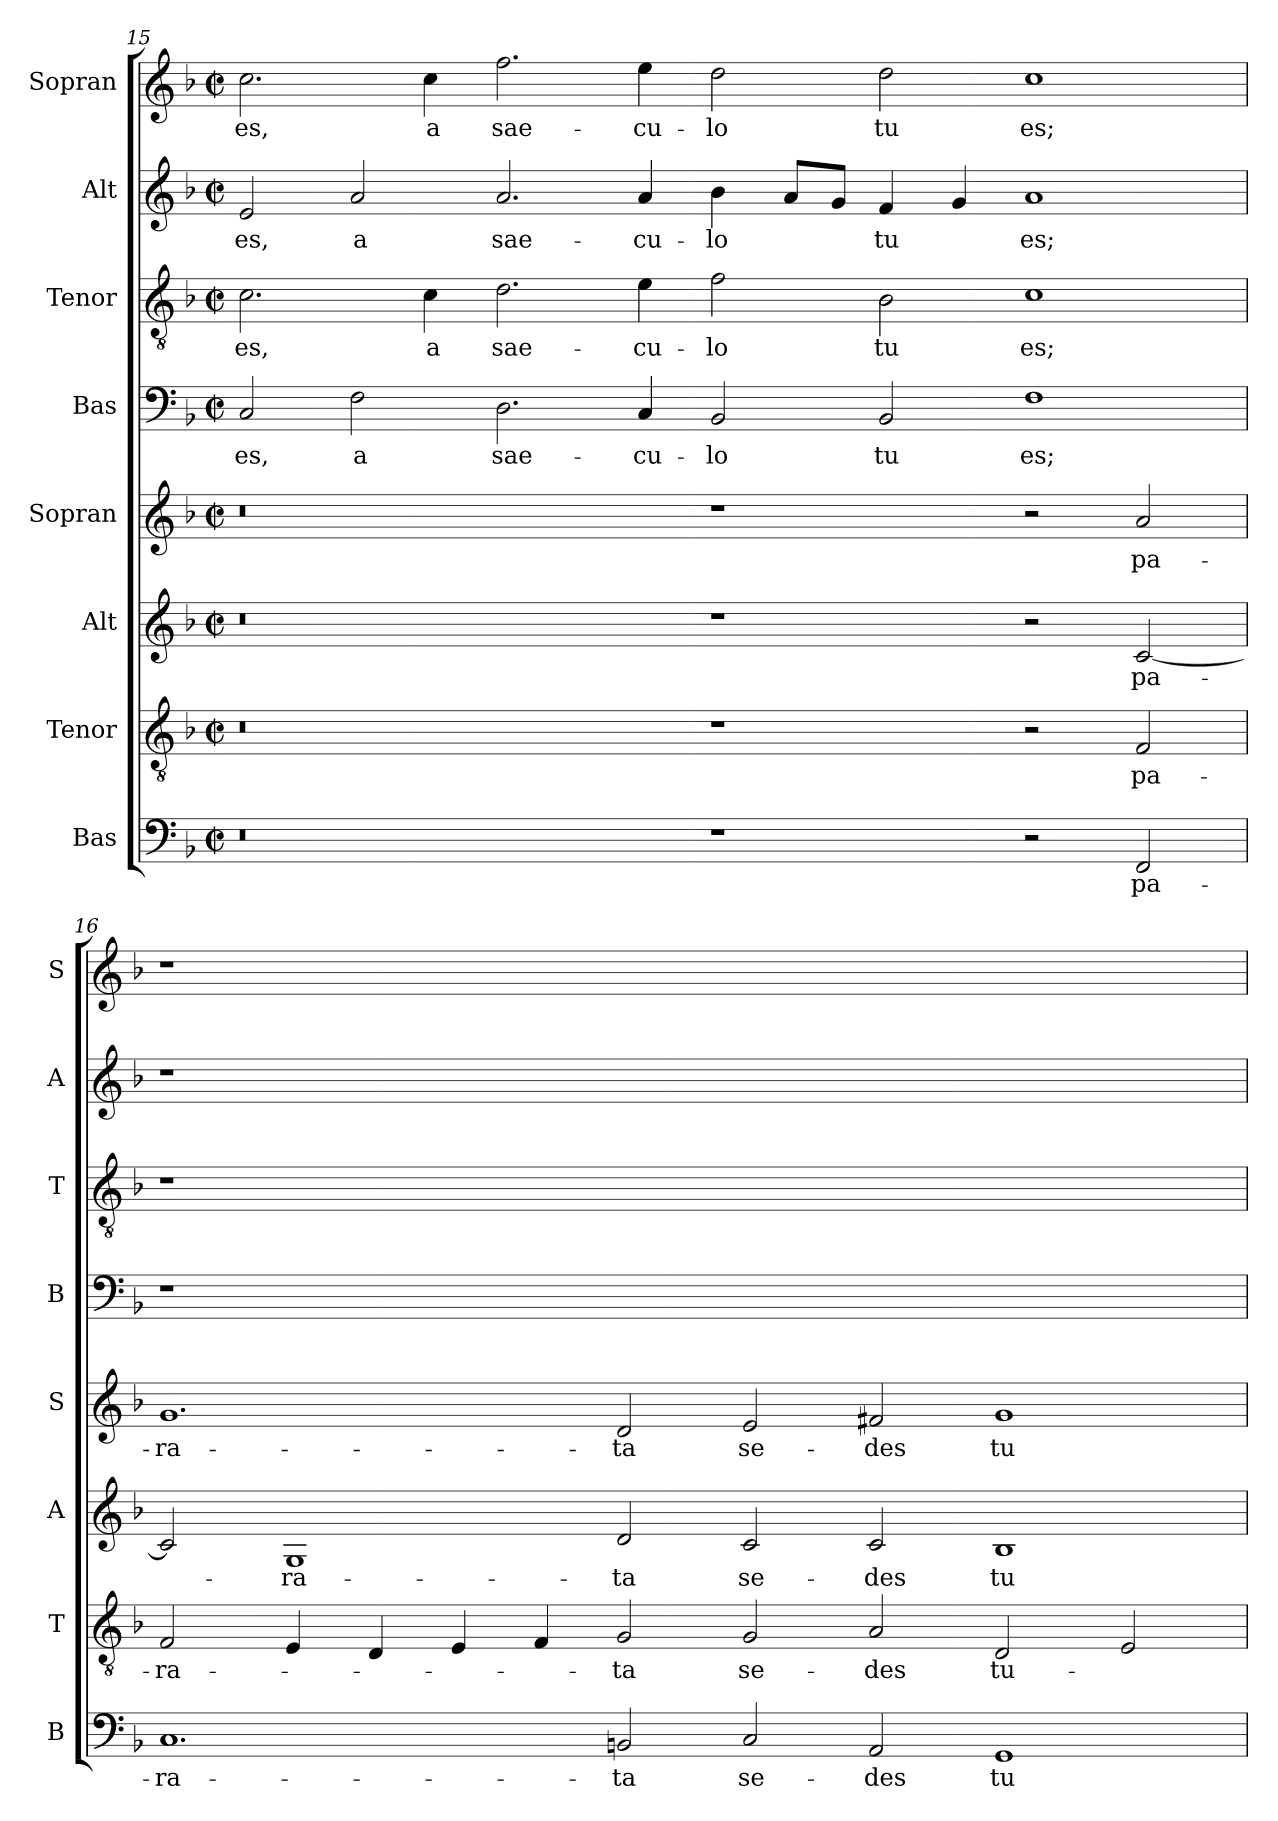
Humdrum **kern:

**kern	**text	**kern	**text	**kern	**text	**kern	**text	**kern	**text	**kern	**text	**kern	**text	**kern	**text
*part8	*part8	*part7	*part7	*part6	*part6	*part5	*part5	*part4	*part4	*part3	*part3	*part2	*part2	*part1	*part1
*staff8	*staff8	*staff7	*staff7	*staff6	*staff6	*staff5	*staff5	*staff4	*staff4	*staff3	*staff3	*staff2	*staff2	*staff1	*staff1
*I"Bas	*	*I"Tenor	*	*I"Alt	*	*I"Sopran	*	*I"Bas	*	*I"Tenor	*	*I"Alt	*	*I"Sopran	*
*I'B	*	*I'T	*	*I'A	*	*I'S	*	*I'B	*	*I'T	*	*I'A	*	*I'S	*
!!LO:PB:g=z
*clefF4	*	*clefGv2	*	*clefG2	*	*clefG2	*	*clefF4	*	*clefGv2	*	*clefG2	*	*clefG2	*
*k[b-]	*	*k[b-]	*	*k[b-]	*	*k[b-]	*	*k[b-]	*	*k[b-]	*	*k[b-]	*	*k[b-]	*
*F:	*	*F:	*	*F:	*	*F:	*	*F:	*	*F:	*	*F:	*	*F:	*
*M2/2	*	*M2/2	*	*M2/2	*	*M2/2	*	*M2/2	*	*M2/2	*	*M2/2	*	*M2/2	*
*met(c|)	*	*met(c|)	*	*met(c|)	*	*met(c|)	*	*met(c|)	*	*met(c|)	*	*met(c|)	*	*met(c|)	*
=15	=15	=15	=15	=15	=15	=15	=15	=15	=15	=15	=15	=15	=15	=15	=15
!	!	!	!	!	!	!	!	!	!LO:LY:b	!	!LO:LY:b	!	!LO:LY:b	!	!LO:LY:b
0r	.	0r	.	0r	.	0r	.	2C/	es,	2.c\	es,	2e/	es,	2.cc\	es,
!	!	!	!	!	!	!	!	!	!LO:LY:b	!	!	!	!LO:LY:b	!	!
.	.	.	.	.	.	.	.	2F\	a	.	.	2a/	a	.	.
!	!	!	!	!	!	!	!	!	!	!	!LO:LY:b	!	!	!	!LO:LY:b
.	.	.	.	.	.	.	.	.	.	4c\	a	.	.	4cc\	a
!	!	!	!	!	!	!	!	!	!LO:LY:b	!	!LO:LY:b	!	!LO:LY:b	!	!LO:LY:b
.	.	.	.	.	.	.	.	2.D\	sae-	2.d\	sae-	2.a/	sae-	2.ff\	sae-
!	!	!	!	!	!	!	!	!	!LO:LY:b	!	!LO:LY:b	!	!LO:LY:b	!	!LO:LY:b
.	.	.	.	.	.	.	.	4C/	-cu-	4e\	-cu-	4a/	-cu-	4ee\	-cu-
!	!	!	!	!	!	!	!	!	!LO:LY:b	!	!LO:LY:b	!	!LO:LY:b	!	!LO:LY:b
1r	.	1r	.	1r	.	1r	.	2BB-/	-lo	2f\	-lo	4b-\	-lo	2dd\	-lo
.	.	.	.	.	.	.	.	.	.	.	.	8a/L	.	.	.
.	.	.	.	.	.	.	.	.	.	.	.	8g/J	.	.	.
!	!	!	!	!	!	!	!	!	!LO:LY:b	!	!LO:LY:b	!	!LO:LY:b	!	!LO:LY:b
.	.	.	.	.	.	.	.	2BB-/	tu	2B-\	tu	4f/	tu	2dd\	tu
.	.	.	.	.	.	.	.	.	.	.	.	4g/	.	.	.
!	!	!	!	!	!	!	!	!	!LO:LY:b	!	!LO:LY:b	!	!LO:LY:b	!	!LO:LY:b
2r	.	2r	.	2r	.	2r	.	1F	es;	1c	es;	1a	es;	1cc	es;
!	!LO:LY:b	!	!LO:LY:b	!	!LO:LY:b	!	!LO:LY:b	!	!	!	!	!	!	!	!
2FF/	pa-	2F/	pa-	[2c/	pa-	2a/	pa-	.	.	.	.	.	.	.	.
=16	=16	=16	=16	=16	=16	=16	=16	=16	=16	=16	=16	=16	=16	=16	=16
!	!LO:LY:b	!	!LO:LY:b	!	!	!	!LO:LY:b	!	!	!	!	!	!	!	!
1.C	-ra-	2F/	-ra-	2c/]	.	1.g	-ra-	1r	.	1r	.	1r	.	1r	.
!	!	!	!	!	!LO:LY:b	!	!	!	!	!	!	!	!	!	!
.	.	4E/	.	1G	-ra-	.	.	.	.	.	.	.	.	.	.
.	.	4D/	.	.	.	.	.	.	.	.	.	.	.	.	.
.	.	4E/	.	.	.	.	.	0.ryy	.	0.ryy	.	0.ryy	.	0.ryy	.
.	.	4F/	.	.	.	.	.	.	.	.	.	.	.	.	.
!	!LO:LY:b	!	!LO:LY:b	!	!LO:LY:b	!	!LO:LY:b	!	!	!	!	!	!	!	!
2BBn/	-ta	2G/	-ta	2d/	-ta	2d/	-ta	.	.	.	.	.	.	.	.
!	!LO:LY:b	!	!LO:LY:b	!	!LO:LY:b	!	!LO:LY:b	!	!	!	!	!	!	!	!
2C/	se-	2G/	se-	2c/	se-	2e/	se-	.	.	.	.	.	.	.	.
!	!LO:LY:b	!	!LO:LY:b	!	!LO:LY:b	!	!LO:LY:b	!	!	!	!	!	!	!	!
2AA/	-des	2A/	-des	2c/	-des	2f#X/	-des	.	.	.	.	.	.	.	.
!	!LO:LY:b	!	!LO:LY:b	!	!LO:LY:b	!	!LO:LY:b	!	!	!	!	!	!	!	!
1GG	tu-	2D/	tu-	1B-	tu-	1g	tu-	.	.	.	.	.	.	.	.
.	.	2E/	.	.	.	.	.	.	.	.	.	.	.	.	.
=	=	=	=	=	=	=	=	=	=	=	=	=	=	=	=
*-	*-	*-	*-	*-	*-	*-	*-	*-	*-	*-	*-	*-	*-	*-	*-
